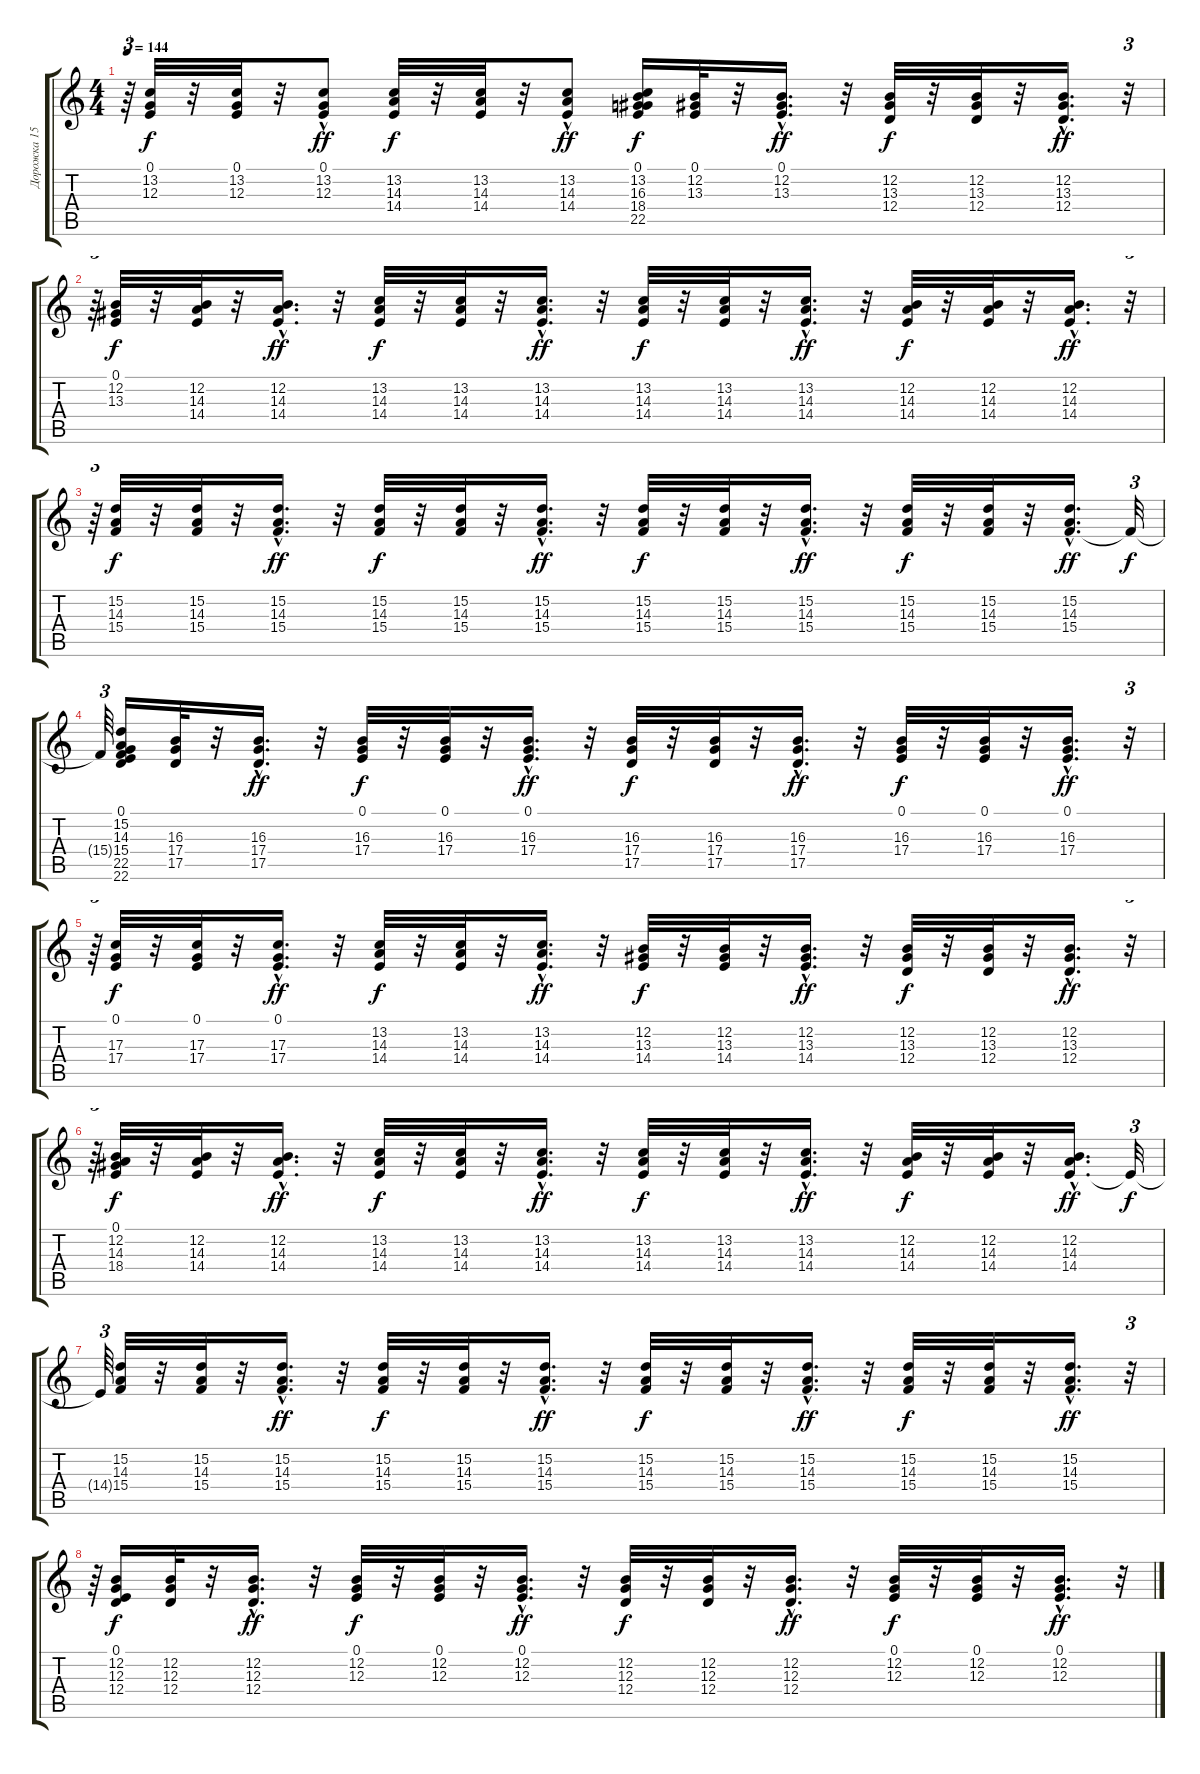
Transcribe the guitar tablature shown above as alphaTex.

\track ("Дорожка 15" "Дорожка 15") {instrument accordion}
\staff {score tabs}
\tuning (E4 B3 G3 D3 A2 E2) {hide}
\ts (4 4)
\tempo 144
\clef g2
\ks c
r.64{tu (3 2) dy ff} (0.1 13.2 12.3).32{dy f} r.32 (0.1 13.2 12.3).32 r.32 (0.1{hac} 13.2{hac} 12.3{hac}).8{dy ff} (13.2 14.3 14.4).32{dy f} r.32 (13.2 14.3 14.4).32 r.32 (13.2 14.3{hac} 14.4{hac}).8{dy ff} (0.1 13.2 16.3 18.4 22.5).16{dy f} (0.1 12.2 13.3).32 r.32 (0.1{hac} 12.2{hac} 13.3{hac}).16{d dy ff} r.32 (12.2 13.3 12.4).32{dy f} r.32 (12.2 13.3 12.4).32 r.32 (12.2{hac} 13.3{hac} 12.4{hac}).16{d dy ff} r.32{tu (3 2)} |
r.64{tu (3 2)} (0.1 12.2 13.3).32{dy f} r.32 (12.2 14.3 14.4).32 r.32 (12.2{hac} 14.3{hac} 14.4{hac}).16{d dy ff} r.32 (13.2 14.3 14.4).32{dy f} r.32 (13.2 14.3 14.4).32 r.32 (13.2{hac} 14.3{hac} 14.4{hac}).16{d dy ff} r.32 (13.2 14.3 14.4).32{dy f} r.32 (13.2 14.3 14.4).32 r.32 (13.2{hac} 14.3{hac} 14.4{hac}).16{d dy ff} r.32 (12.2 14.3 14.4).32{dy f} r.32 (12.2 14.3 14.4).32 r.32 (12.2{hac} 14.3{hac} 14.4{hac}).16{d dy ff} r.32{tu (3 2)} |
r.64{tu (3 2)} (15.2 14.3 15.4).32{dy f} r.32 (15.2 14.3 15.4).32 r.32 (15.2{hac} 14.3{hac} 15.4{hac}).16{d dy ff} r.32 (15.2 14.3 15.4).32{dy f} r.32 (15.2 14.3 15.4).32 r.32 (15.2{hac} 14.3{hac} 15.4{hac}).16{d dy ff} r.32 (15.2 14.3 15.4).32{dy f} r.32 (15.2 14.3 15.4).32 r.32 (15.2{hac} 14.3{hac} 15.4{hac}).16{d dy ff} r.32 (15.2 14.3 15.4).32{dy f} r.32 (15.2 14.3 15.4).32 r.32 (15.2{hac} 14.3{hac} 15.4{hac}).16{d dy ff} 15.4{t}.32{tu (3 2) dy f} |
15.4{t}.64{tu (3 2)} (0.1 15.2 14.3 15.4 22.5 22.6).16 (16.3 17.4 17.5).32 r.32 (16.3{hac} 17.4{hac} 17.5{hac}).16{d dy ff} r.32 (0.1 16.3 17.4).32{dy f} r.32 (0.1 16.3 17.4).32 r.32 (0.1{hac} 16.3{hac} 17.4{hac}).16{d dy ff} r.32 (16.3 17.4 17.5).32{dy f} r.32 (16.3 17.4 17.5).32 r.32 (16.3{hac} 17.4{hac} 17.5{hac}).16{d dy ff} r.32 (0.1 16.3 17.4).32{dy f} r.32 (0.1 16.3 17.4).32 r.32 (0.1{hac} 16.3{hac} 17.4{hac}).16{d dy ff} r.32{tu (3 2)} |
r.64{tu (3 2)} (0.1 17.3 17.4).32{dy f} r.32 (0.1 17.3 17.4).32 r.32 (0.1{hac} 17.3{hac} 17.4{hac}).16{d dy ff} r.32 (13.2 14.3 14.4).32{dy f} r.32 (13.2 14.3 14.4).32 r.32 (13.2{hac} 14.3{hac} 14.4{hac}).16{d dy ff} r.32 (12.2 13.3 14.4).32{dy f} r.32 (12.2 13.3 14.4).32 r.32 (12.2{hac} 13.3{hac} 14.4{hac}).16{d dy ff} r.32 (12.2 13.3 12.4).32{dy f} r.32 (12.2 13.3 12.4).32 r.32 (12.2{hac} 13.3{hac} 12.4{hac}).16{d dy ff} r.32{tu (3 2)} |
r.64{tu (3 2)} (0.1 12.2 14.3 18.4).32{dy f} r.32 (12.2 14.3 14.4).32 r.32 (12.2{hac} 14.3{hac} 14.4{hac}).16{d dy ff} r.32 (13.2 14.3 14.4).32{dy f} r.32 (13.2 14.3 14.4).32 r.32 (13.2{hac} 14.3{hac} 14.4{hac}).16{d dy ff} r.32 (13.2 14.3 14.4).32{dy f} r.32 (13.2 14.3 14.4).32 r.32 (13.2{hac} 14.3{hac} 14.4{hac}).16{d dy ff} r.32 (12.2 14.3 14.4).32{dy f} r.32 (12.2 14.3 14.4).32 r.32 (12.2{hac} 14.3{hac} 14.4{hac}).16{d dy ff} 14.4{t}.32{tu (3 2) dy f} |
14.4{t}.64{tu (3 2)} (15.2 14.3 15.4).32 r.32 (15.2 14.3 15.4).32 r.32 (15.2{hac} 14.3{hac} 15.4{hac}).16{d dy ff} r.32 (15.2 14.3 15.4).32{dy f} r.32 (15.2 14.3 15.4).32 r.32 (15.2{hac} 14.3{hac} 15.4{hac}).16{d dy ff} r.32 (15.2 14.3 15.4).32{dy f} r.32 (15.2 14.3 15.4).32 r.32 (15.2{hac} 14.3{hac} 15.4{hac}).16{d dy ff} r.32 (15.2 14.3 15.4).32{dy f} r.32 (15.2 14.3 15.4).32 r.32 (15.2{hac} 14.3{hac} 15.4{hac}).16{d dy ff} r.32{tu (3 2)} |
r.64{tu (3 2)} (0.1 12.2 12.3 12.4).16{dy f} (12.2 12.3 12.4).32 r.32 (12.2{hac} 12.3{hac} 12.4{hac}).16{d dy ff} r.32 (0.1 12.2 12.3).32{dy f} r.32 (0.1 12.2 12.3).32 r.32 (0.1{hac} 12.2{hac} 12.3{hac}).16{d dy ff} r.32 (12.2 12.3 12.4).32{dy f} r.32 (12.2 12.3 12.4).32 r.32 (12.2{hac} 12.3{hac} 12.4{hac}).16{d dy ff} r.32 (0.1 12.2 12.3).32{dy f} r.32 (0.1 12.2 12.3).32 r.32 (0.1{hac} 12.2{hac} 12.3{hac}).16{d dy ff} r.32{tu (3 2)}
